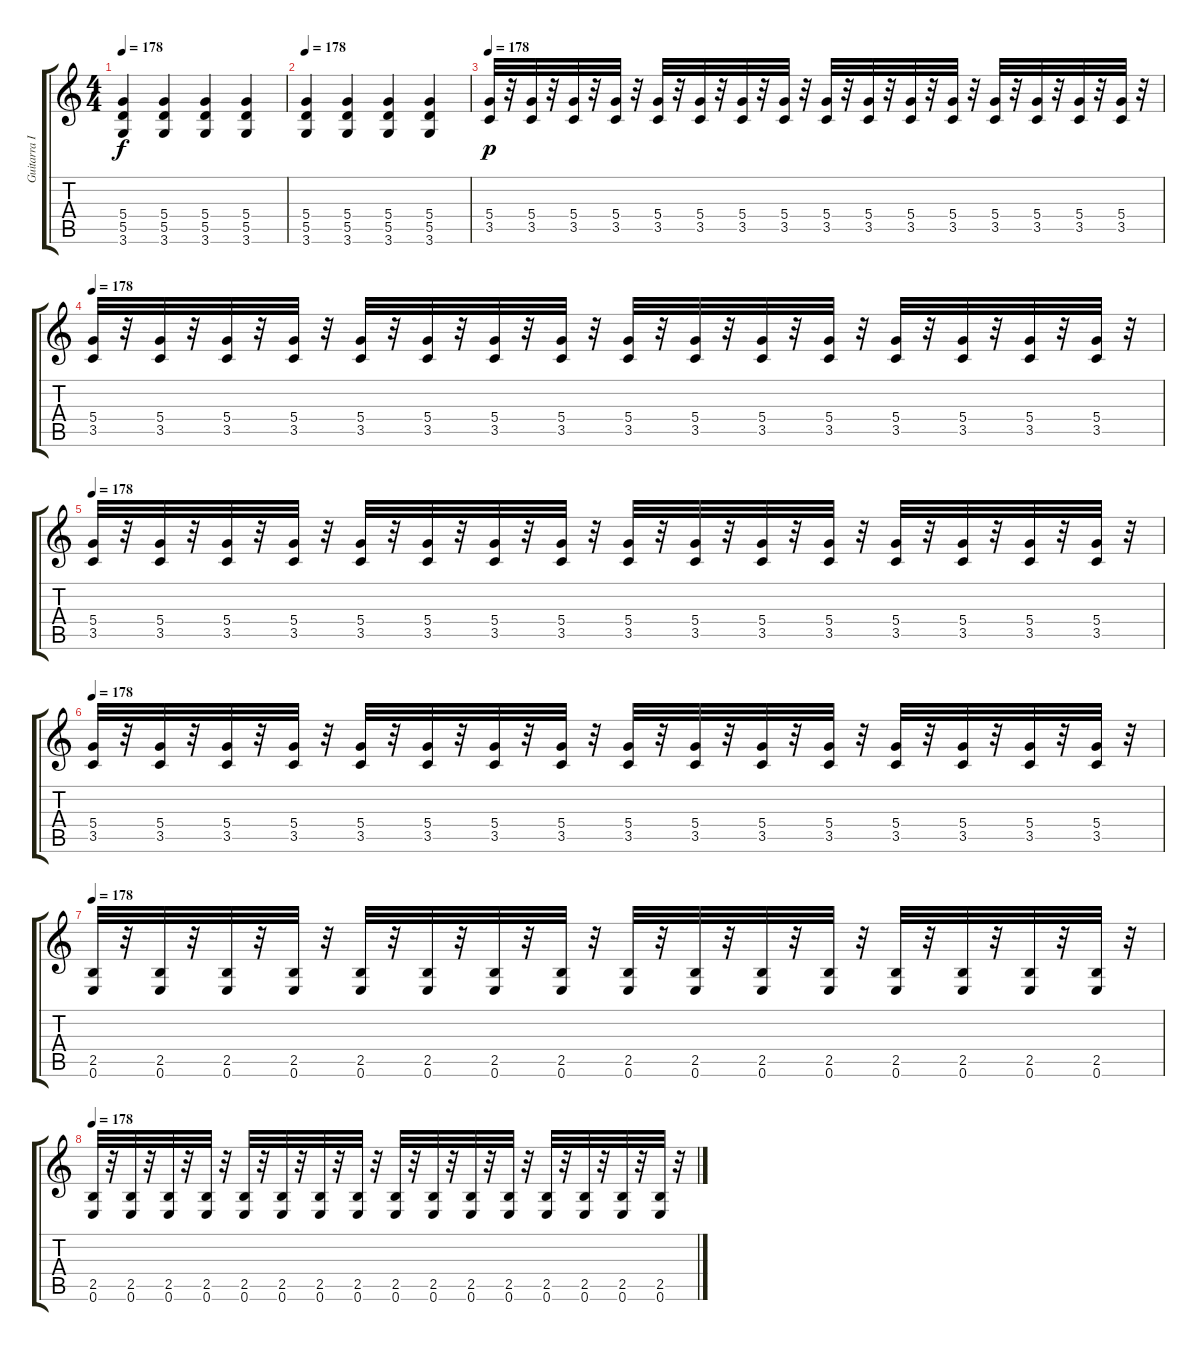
\track ("Guitarra II" "Guitarra I") {instrument distortionguitar}
\staff {score tabs}
\tuning (E4 B3 G3 D3 A2 E2) {hide}
\ts (4 4)
\tempo 178
\clef g2
\ks c
(5.4 5.5 3.6).4{dy f} (5.4 5.5 3.6).4 (5.4 5.5 3.6).4 (5.4 5.5 3.6).4 |
\tempo 178
(5.4 5.5 3.6).4 (5.4 5.5 3.6).4 (5.4 5.5 3.6).4 (5.4 5.5 3.6).4 |
\tempo 178
(5.4 3.5).32{dy p} r.32 (5.4 3.5).32 r.32 (5.4 3.5).32 r.32 (5.4 3.5).32 r.32 (5.4 3.5).32 r.32 (5.4 3.5).32 r.32 (5.4 3.5).32 r.32 (5.4 3.5).32 r.32 (5.4 3.5).32 r.32 (5.4 3.5).32 r.32 (5.4 3.5).32 r.32 (5.4 3.5).32 r.32 (5.4 3.5).32 r.32 (5.4 3.5).32 r.32 (5.4 3.5).32 r.32 (5.4 3.5).32 r.32 |
\tempo 178
(5.4 3.5).32 r.32 (5.4 3.5).32 r.32 (5.4 3.5).32 r.32 (5.4 3.5).32 r.32 (5.4 3.5).32 r.32 (5.4 3.5).32 r.32 (5.4 3.5).32 r.32 (5.4 3.5).32 r.32 (5.4 3.5).32 r.32 (5.4 3.5).32 r.32 (5.4 3.5).32 r.32 (5.4 3.5).32 r.32 (5.4 3.5).32 r.32 (5.4 3.5).32 r.32 (5.4 3.5).32 r.32 (5.4 3.5).32 r.32 |
\tempo 178
(5.4 3.5).32 r.32 (5.4 3.5).32 r.32 (5.4 3.5).32 r.32 (5.4 3.5).32 r.32 (5.4 3.5).32 r.32 (5.4 3.5).32 r.32 (5.4 3.5).32 r.32 (5.4 3.5).32 r.32 (5.4 3.5).32 r.32 (5.4 3.5).32 r.32 (5.4 3.5).32 r.32 (5.4 3.5).32 r.32 (5.4 3.5).32 r.32 (5.4 3.5).32 r.32 (5.4 3.5).32 r.32 (5.4 3.5).32 r.32 |
\tempo 178
(5.4 3.5).32 r.32 (5.4 3.5).32 r.32 (5.4 3.5).32 r.32 (5.4 3.5).32 r.32 (5.4 3.5).32 r.32 (5.4 3.5).32 r.32 (5.4 3.5).32 r.32 (5.4 3.5).32 r.32 (5.4 3.5).32 r.32 (5.4 3.5).32 r.32 (5.4 3.5).32 r.32 (5.4 3.5).32 r.32 (5.4 3.5).32 r.32 (5.4 3.5).32 r.32 (5.4 3.5).32 r.32 (5.4 3.5).32 r.32 |
\tempo 178
(2.5 0.6).32 r.32 (2.5 0.6).32 r.32 (2.5 0.6).32 r.32 (2.5 0.6).32 r.32 (2.5 0.6).32 r.32 (2.5 0.6).32 r.32 (2.5 0.6).32 r.32 (2.5 0.6).32 r.32 (2.5 0.6).32 r.32 (2.5 0.6).32 r.32 (2.5 0.6).32 r.32 (2.5 0.6).32 r.32 (2.5 0.6).32 r.32 (2.5 0.6).32 r.32 (2.5 0.6).32 r.32 (2.5 0.6).32 r.32 |
\tempo 178
(2.5 0.6).32 r.32 (2.5 0.6).32 r.32 (2.5 0.6).32 r.32 (2.5 0.6).32 r.32 (2.5 0.6).32 r.32 (2.5 0.6).32 r.32 (2.5 0.6).32 r.32 (2.5 0.6).32 r.32 (2.5 0.6).32 r.32 (2.5 0.6).32 r.32 (2.5 0.6).32 r.32 (2.5 0.6).32 r.32 (2.5 0.6).32 r.32 (2.5 0.6).32 r.32 (2.5 0.6).32 r.32 (2.5 0.6).32 r.32
